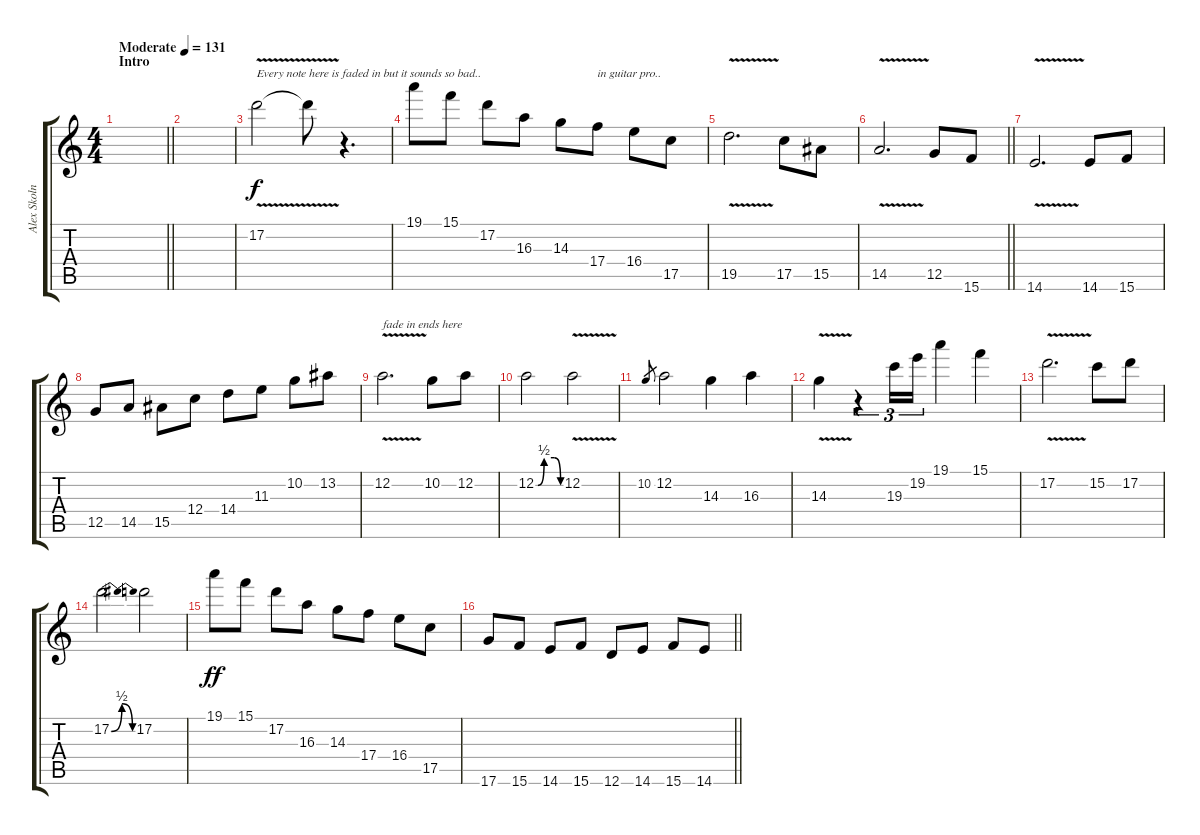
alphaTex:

\track ("Alex Skolnick Solo" "Alex Skoln") {instrument distortionguitar}
\staff {score tabs}
\tuning (D4 A3 F3 C3 G2 D2) {hide}
\ts (4 4)
\section ("" "Intro")
\tempo (131 "Moderate")
\clef g2
\barLineRight lightlight
\ks c
|
|
17.2{v}.2{txt "Every note here is faded in but it sounds so bad.."} 17.2{t}.8 r.4{d} |
19.1.8 15.1.8 17.2.8 16.3.8 14.3.8 17.4.8{txt "in guitar pro.."} 16.4.8 17.5.8 |
19.5{v}.2{d} 17.5.8 15.5.8 |
\barLineRight lightlight
14.5{v}.2{d} 12.5.8 15.6.8 |
14.6{v}.2{d} 14.6.8 15.6.8 |
12.5.8 14.5.8 15.5.8 12.4.8 14.4.8 11.3.8 10.2.8 13.2.8 |
12.2{v}.2{d txt "fade in ends here" dy f} 10.2.8 12.2.8 |
12.2{be (custom 0 0 5 0 20 2 45 2 60 0)}.2 12.2{v}.2 |
10.2.8{gr} 12.2.2 14.3.4 16.3.4 |
14.3{v}.4 r.4{tu (3 2)} 19.3.16{tu (3 2)} 19.2.16{tu (3 2)} 19.1.4 15.1.4 |
17.2{v}.2{d} 15.2.8 17.2.8 |
17.2{be (bendrelease 0 0 15 2 45 2 60 0)}.2 17.2.2 |
19.1.8{dy ff} 15.1.8 17.2.8 16.3.8 14.3.8 17.4.8 16.4.8 17.5.8 |
\barLineRight lightlight
17.6.8 15.6.8 14.6.8 15.6.8 12.6.8 14.6.8 15.6.8 14.6.8
